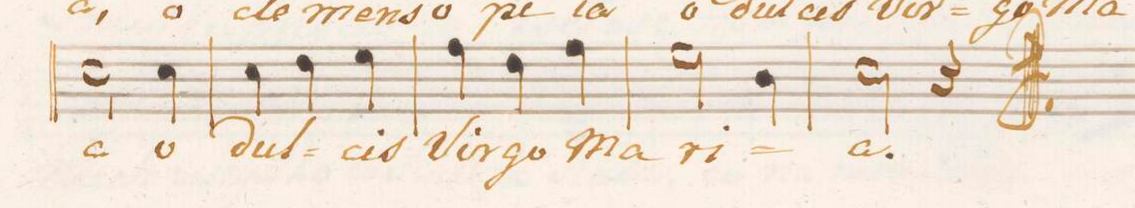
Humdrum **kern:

**kern	**text	**dynam
*I"Tenore.	*	*
*clefC4	*	*
*k[b-e-]	*	*
*M3/4	*	*
2B-\	-a	.
4B-\	o	.
=62	=62	=62
4B-\	dul-	.
4c\	.	.
4d\	-cis	.
=63	=63	=63
4e-\	Vir-	.
4c\	-go	.
4e-\	Ma-	.
=64	=64	=64
2d\	-ri-	.
4A\	.	.
=65	=65	=65
2B-\	-a.	.
4r	.	.
==	==	==
*-	*-	*-
